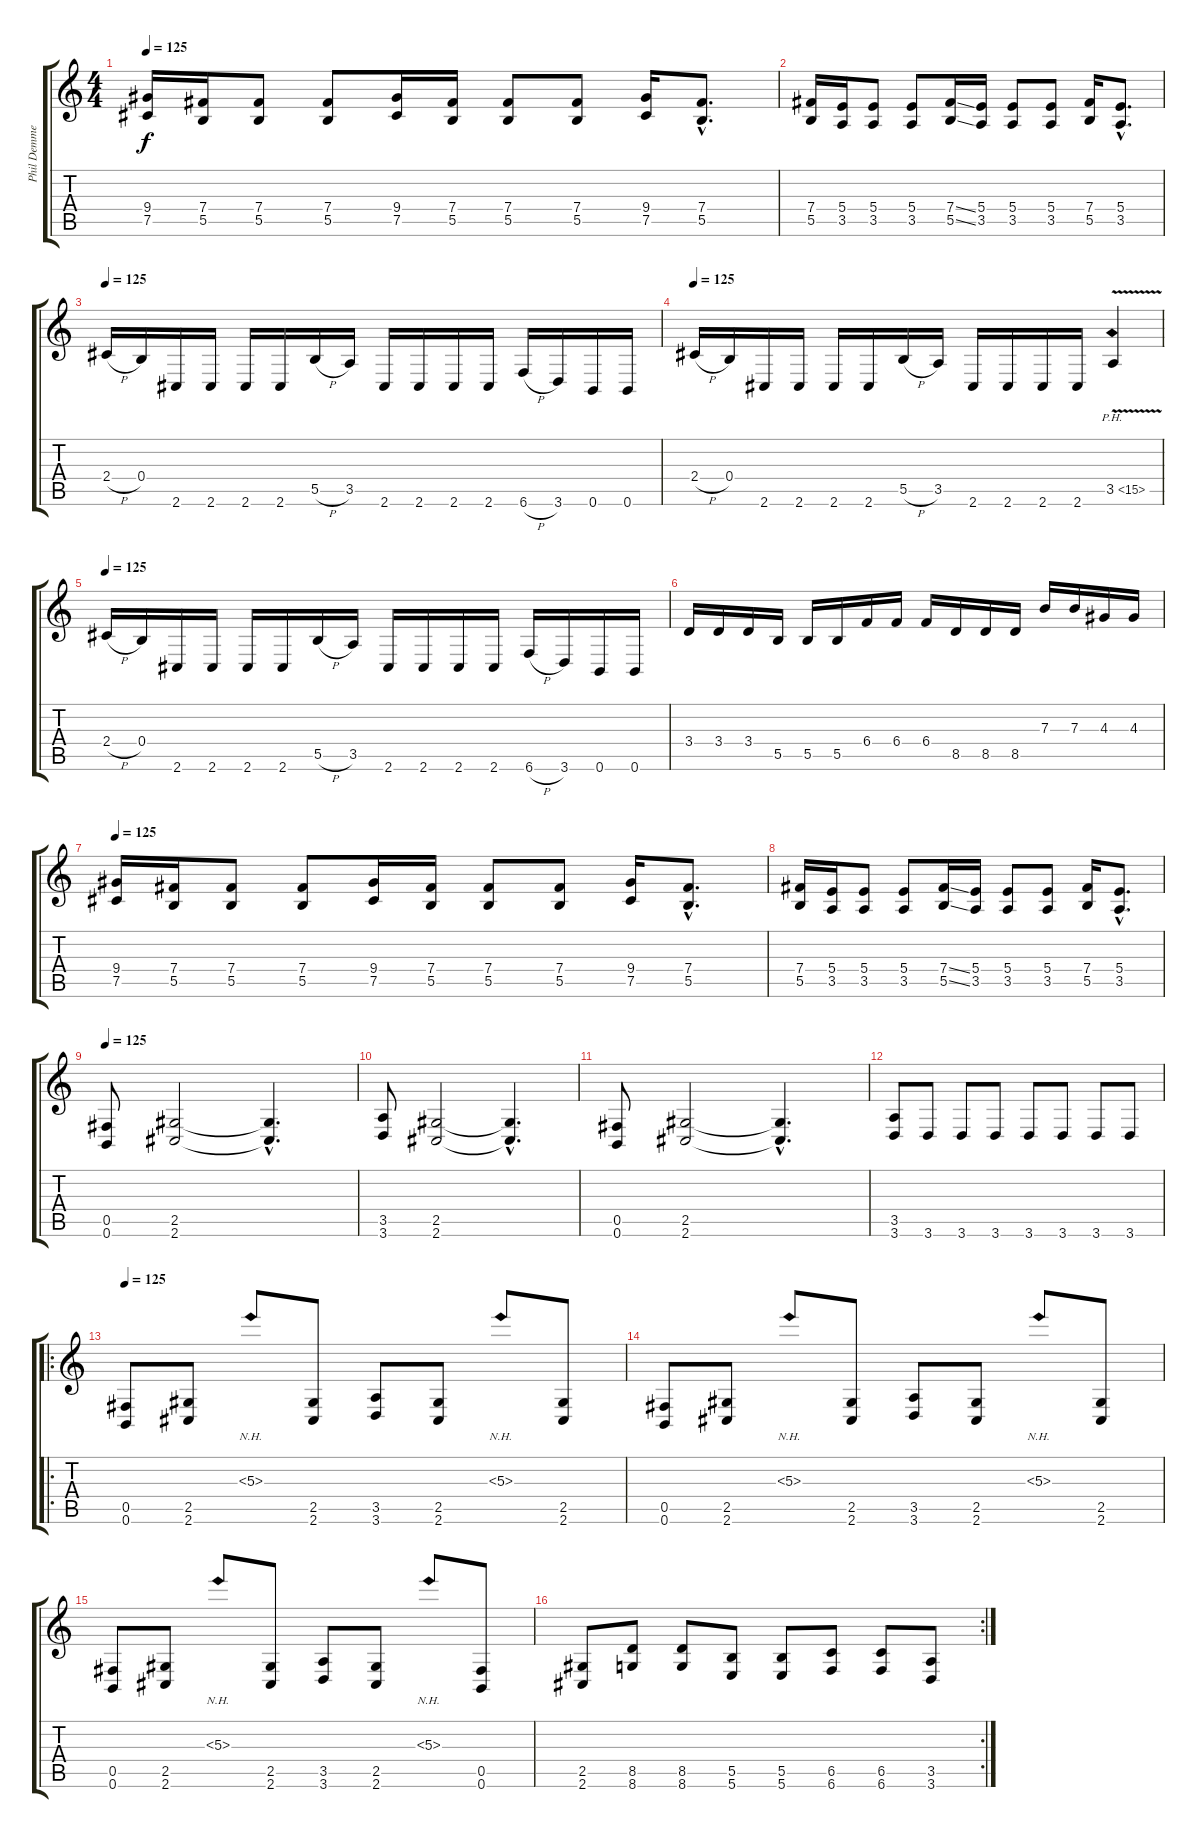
\track ("Phil Demmel" "Phil Demme") {instrument distortionguitar}
\staff {score tabs}
\tuning (Db4 Ab3 E3 B2 Gb2 B1) {hide}
\ts (4 4)
\tempo 125
\clef g2
\ks c
(9.4 7.5).16{dy f} (7.4 5.5).16 (7.4 5.5).8 (7.4 5.5).8 (9.4 7.5).16 (7.4 5.5).16 (7.4 5.5).8 (7.4 5.5).8 (9.4 7.5).16 (7.4{hac} 5.5{hac}).8{d} |
(7.4 5.5).16 (5.4 3.5).16 (5.4 3.5).8 (5.4 3.5).8 (7.4{ss} 5.5{ss}).16 (5.4 3.5).16 (5.4 3.5).8 (5.4 3.5).8 (7.4 5.5).16 (5.4{hac} 3.5{hac}).8{d} |
\tempo 125
2.4{h}.16{volume 16 instrument distortionguitar} 0.4.16 2.6.16 2.6.16 2.6.16 2.6.16 5.5{h}.16 3.5.16 2.6.16 2.6.16 2.6.16 2.6.16 6.6{h}.16 3.6.16 0.6.16 0.6.16 |
\tempo 125
2.4{h}.16{volume 16 instrument distortionguitar} 0.4.16 2.6.16 2.6.16 2.6.16 2.6.16 5.5{h}.16 3.5.16 2.6.16 2.6.16 2.6.16 2.6.16 3.5{ph 12 v}.4 |
\tempo 125
2.4{h}.16{volume 16 instrument distortionguitar} 0.4.16 2.6.16 2.6.16 2.6.16 2.6.16 5.5{h}.16 3.5.16 2.6.16 2.6.16 2.6.16 2.6.16 6.6{h}.16 3.6.16 0.6.16 0.6.16 |
3.4.16 3.4.16 3.4.16 5.5.16 5.5.16 5.5.16 6.4.16 6.4.16 6.4.16 8.5.16 8.5.16 8.5.16 7.3.16 7.3.16 4.3.16 4.3.16 |
\tempo 125
(9.4 7.5).16 (7.4 5.5).16 (7.4 5.5).8 (7.4 5.5).8 (9.4 7.5).16 (7.4 5.5).16 (7.4 5.5).8 (7.4 5.5).8 (9.4 7.5).16 (7.4{hac} 5.5{hac}).8{d} |
(7.4 5.5).16 (5.4 3.5).16 (5.4 3.5).8 (5.4 3.5).8 (7.4{ss} 5.5{ss}).16 (5.4 3.5).16 (5.4 3.5).8 (5.4 3.5).8 (7.4 5.5).16 (5.4{hac} 3.5{hac}).8{d} |
\tempo 125
(0.5 0.6).8 (2.5 2.6).2 (2.5{hac t} 2.6{hac t}).4{d} |
(3.5 3.6).8 (2.5 2.6).2 (2.5{hac t} 2.6{hac t}).4{d} |
(0.5 0.6).8 (2.5 2.6).2 (2.5{hac t} 2.6{hac t}).4{d} |
(3.5 3.6).8 3.6.8 3.6.8 3.6.8 3.6.8 3.6.8 3.6.8 3.6.8 |
\ro
\tempo 125
(0.5 0.6).8 (2.5 2.6).8 5.3{nh}.8 (2.5 2.6).8 (3.5 3.6).8 (2.5 2.6).8 5.3{nh}.8 (2.5 2.6).8 |
(0.5 0.6).8 (2.5 2.6).8 5.3{nh}.8 (2.5 2.6).8 (3.5 3.6).8 (2.5 2.6).8 5.3{nh}.8 (2.5 2.6).8 |
(0.5 0.6).8 (2.5 2.6).8 5.3{nh}.8 (2.5 2.6).8 (3.5 3.6).8 (2.5 2.6).8 5.3{nh}.8 (0.5 0.6).8 |
\rc 2
(2.5 2.6).8 (8.5 8.6).8 (8.5 8.6).8 (5.5 5.6).8 (5.5 5.6).8 (6.5 6.6).8 (6.5 6.6).8 (3.5 3.6).8
